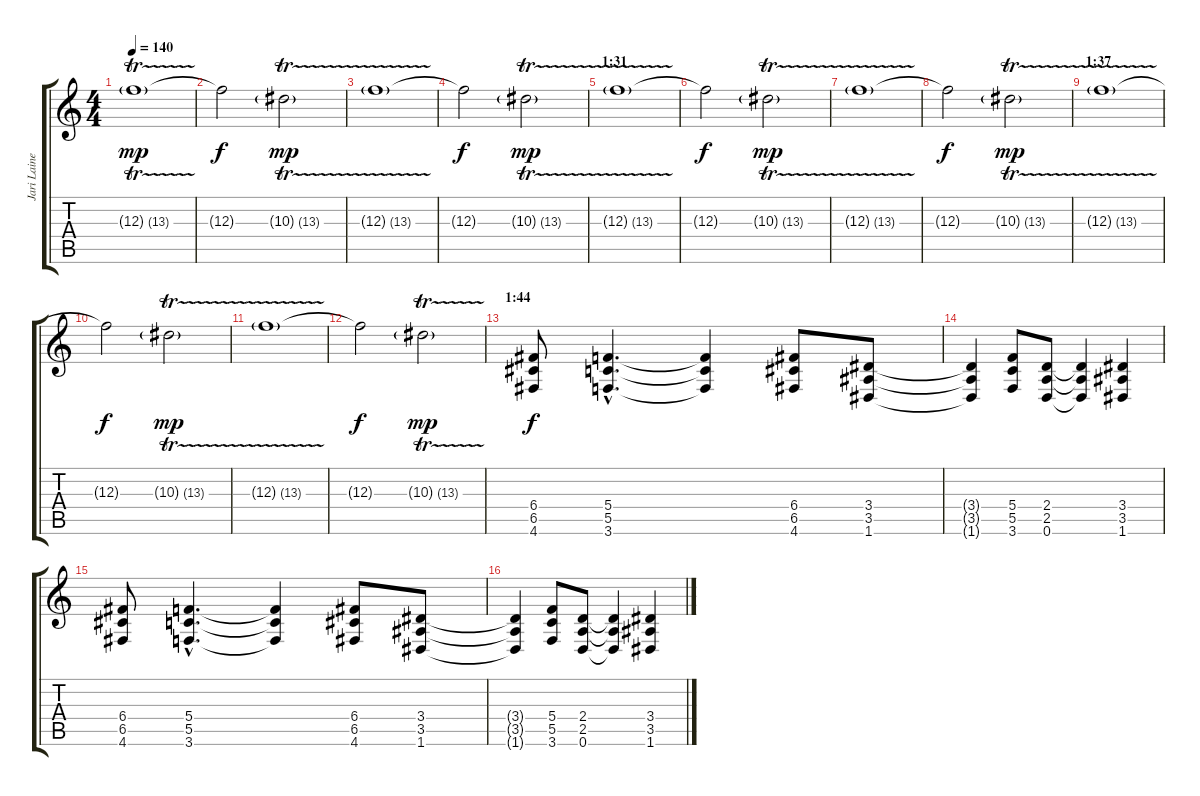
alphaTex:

\track ("Jari Laine" "Jari Laine") {instrument overdrivenguitar}
\staff {score tabs}
\tuning (D4 A3 F3 C3 G2 D2) {hide}
\ts (4 4)
\tempo 140
\clef g2
\ks c
12.3{tr (13 32) g}.1{dy mp} |
12.3{t}.2{dy f} 10.3{tr (13 32) g}.2{dy mp} |
12.3{tr (13 32) g}.1 |
12.3{t}.2{dy f} 10.3{tr (13 32) g}.2{dy mp} |
\section ("" "1:31")
12.3{tr (13 32) g}.1 |
12.3{t}.2{dy f} 10.3{tr (13 32) g}.2{dy mp} |
12.3{tr (13 32) g}.1 |
12.3{t}.2{dy f} 10.3{tr (13 32) g}.2{dy mp} |
\section ("" "1:37")
12.3{tr (13 32) g}.1 |
12.3{t}.2{dy f} 10.3{tr (13 32) g}.2{dy mp} |
12.3{tr (13 32) g}.1 |
12.3{t}.2{dy f} 10.3{tr (13 32) g}.2{dy mp} |
\section ("" "1:44")
(6.4 6.5 4.6).8{dy f} (5.4{hac} 5.5{hac} 3.6{hac}).4{d} (5.4{t} 5.5{t} 3.6{t}).4 (6.4 6.5 4.6).8 (3.4 3.5 1.6).8 |
(3.4{t} 3.5{t} 1.6{t}).4 (5.4 5.5 3.6).8 (2.4 2.5 0.6).8 (2.4{t} 2.5{t} 0.6{t}).4 (3.4 3.5 1.6).4 |
(6.4 6.5 4.6).8 (5.4{hac} 5.5{hac} 3.6{hac}).4{d} (5.4{t} 5.5{t} 3.6{t}).4 (6.4 6.5 4.6).8 (3.4 3.5 1.6).8 |
(3.4{t} 3.5{t} 1.6{t}).4 (5.4 5.5 3.6).8 (2.4 2.5 0.6).8 (2.4{t} 2.5{t} 0.6{t}).4 (3.4 3.5 1.6).4
